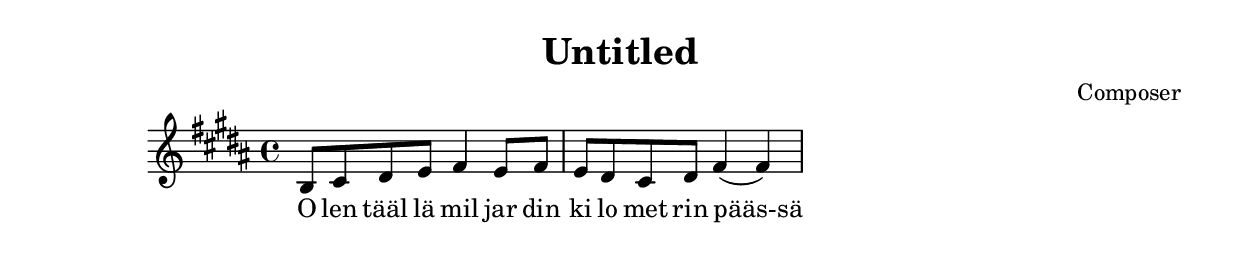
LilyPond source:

\header {
  title = "Untitled"
  composer = "Composer"
}

\score {
  \relative c' {
  \key b \major
    b8 cis8 dis8 e8 fis4 e8 fis8 e8 dis8 cis8 dis8 fis4 (fis4)
  }

  \addlyrics{
    O len tääl lä mil jar din ki lo met rin pääs-sä
  }
  \layout {}
  \midi {}
}